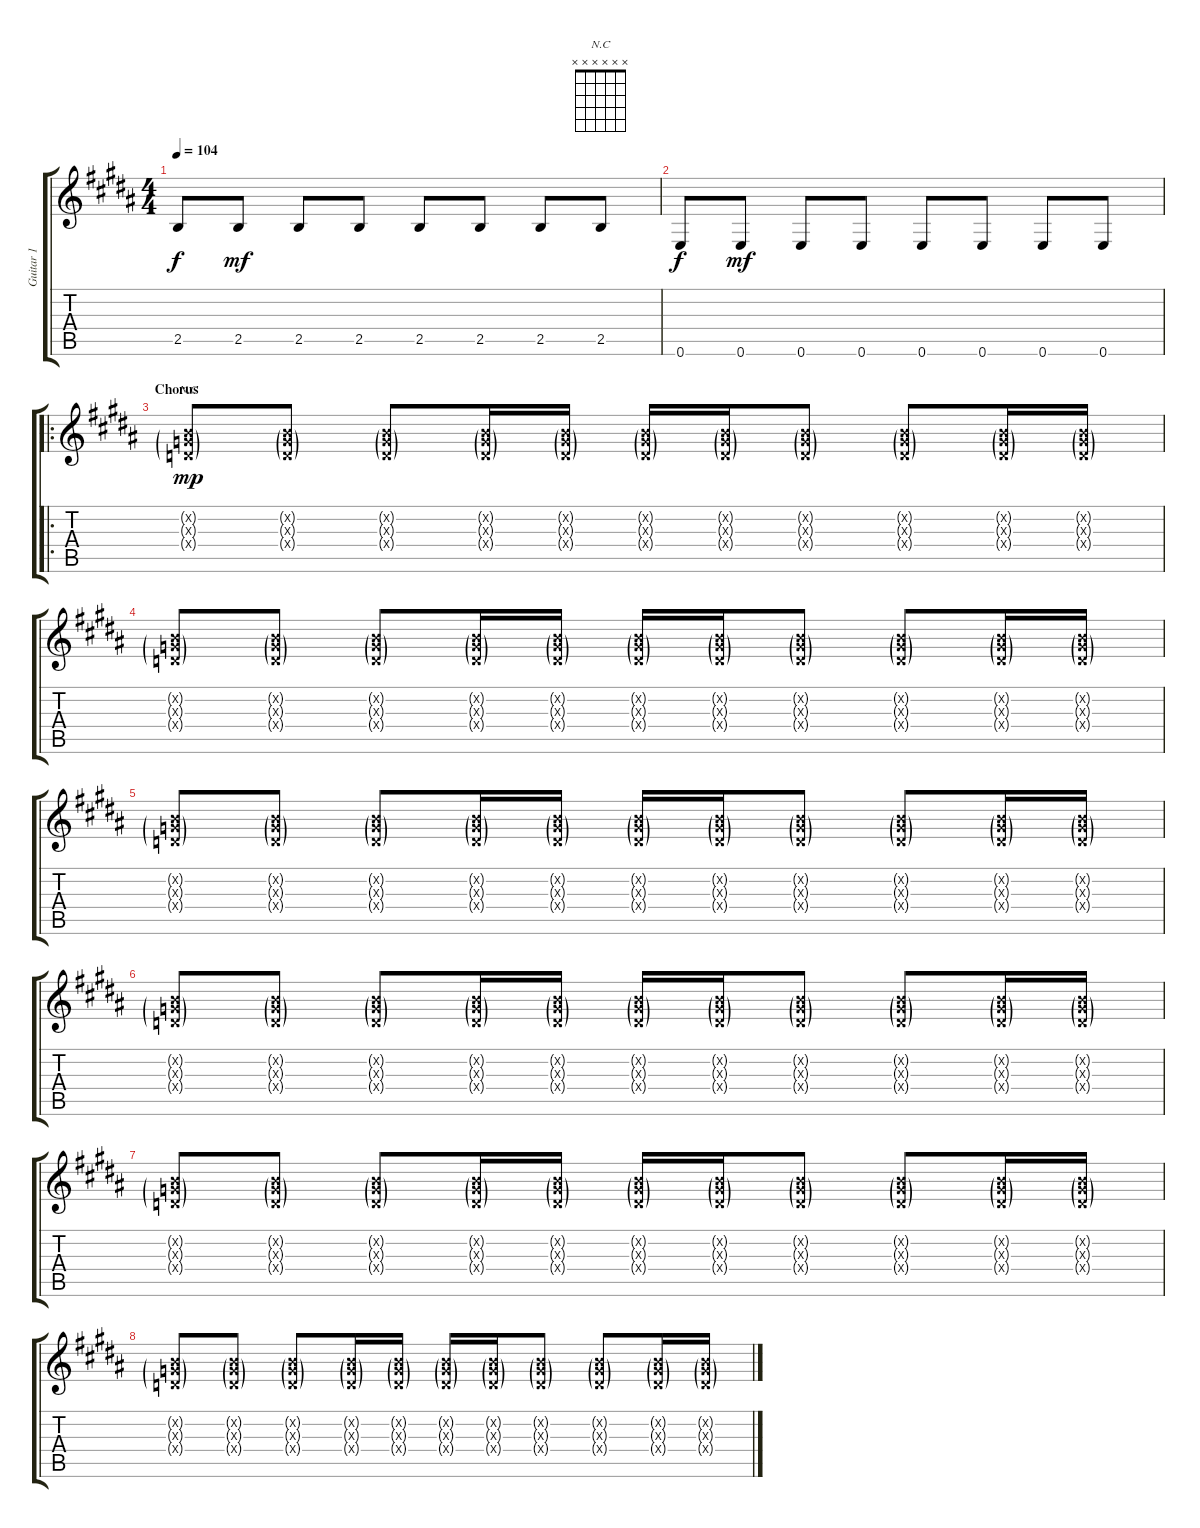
\track ("Guitar 1" "Guitar 1") {instrument electricguitarclean}
\staff {score tabs}
\tuning (E4 B3 G3 D3 A2 E2) {hide}
\chord ("N.C" x x x x x x)
\ts (4 4)
\tempo 104
\clef g2
\ks b
2.5.8{dy f} 2.5.8{dy mf} 2.5.8 2.5.8 2.5.8 2.5.8 2.5.8 2.5.8 |
0.6.8{dy f} 0.6.8{dy mf} 0.6.8 0.6.8 0.6.8 0.6.8 0.6.8 0.6.8 |
\ro
\section ("" "Chorus")
(0.2{g x} 0.3{g x} 0.4{g x}).8{ch "N.C" dy mp} (0.2{g x} 0.3{g x} 0.4{g x}).8 (0.2{g x} 0.3{g x} 0.4{g x}).8 (0.2{g x} 0.3{g x} 0.4{g x}).16 (0.2{g x} 0.3{g x} 0.4{g x}).16 (0.2{g x} 0.3{g x} 0.4{g x}).16 (0.2{g x} 0.3{g x} 0.4{g x}).16 (0.2{g x} 0.3{g x} 0.4{g x}).8 (0.2{g x} 0.3{g x} 0.4{g x}).8 (0.2{g x} 0.3{g x} 0.4{g x}).16 (0.2{g x} 0.3{g x} 0.4{g x}).16 |
(0.2{g x} 0.3{g x} 0.4{g x}).8 (0.2{g x} 0.3{g x} 0.4{g x}).8 (0.2{g x} 0.3{g x} 0.4{g x}).8 (0.2{g x} 0.3{g x} 0.4{g x}).16 (0.2{g x} 0.3{g x} 0.4{g x}).16 (0.2{g x} 0.3{g x} 0.4{g x}).16 (0.2{g x} 0.3{g x} 0.4{g x}).16 (0.2{g x} 0.3{g x} 0.4{g x}).8 (0.2{g x} 0.3{g x} 0.4{g x}).8 (0.2{g x} 0.3{g x} 0.4{g x}).16 (0.2{g x} 0.3{g x} 0.4{g x}).16 |
(0.2{g x} 0.3{g x} 0.4{g x}).8 (0.2{g x} 0.3{g x} 0.4{g x}).8 (0.2{g x} 0.3{g x} 0.4{g x}).8 (0.2{g x} 0.3{g x} 0.4{g x}).16 (0.2{g x} 0.3{g x} 0.4{g x}).16 (0.2{g x} 0.3{g x} 0.4{g x}).16 (0.2{g x} 0.3{g x} 0.4{g x}).16 (0.2{g x} 0.3{g x} 0.4{g x}).8 (0.2{g x} 0.3{g x} 0.4{g x}).8 (0.2{g x} 0.3{g x} 0.4{g x}).16 (0.2{g x} 0.3{g x} 0.4{g x}).16 |
(0.2{g x} 0.3{g x} 0.4{g x}).8 (0.2{g x} 0.3{g x} 0.4{g x}).8 (0.2{g x} 0.3{g x} 0.4{g x}).8 (0.2{g x} 0.3{g x} 0.4{g x}).16 (0.2{g x} 0.3{g x} 0.4{g x}).16 (0.2{g x} 0.3{g x} 0.4{g x}).16 (0.2{g x} 0.3{g x} 0.4{g x}).16 (0.2{g x} 0.3{g x} 0.4{g x}).8 (0.2{g x} 0.3{g x} 0.4{g x}).8 (0.2{g x} 0.3{g x} 0.4{g x}).16 (0.2{g x} 0.3{g x} 0.4{g x}).16 |
(0.2{g x} 0.3{g x} 0.4{g x}).8 (0.2{g x} 0.3{g x} 0.4{g x}).8 (0.2{g x} 0.3{g x} 0.4{g x}).8 (0.2{g x} 0.3{g x} 0.4{g x}).16 (0.2{g x} 0.3{g x} 0.4{g x}).16 (0.2{g x} 0.3{g x} 0.4{g x}).16 (0.2{g x} 0.3{g x} 0.4{g x}).16 (0.2{g x} 0.3{g x} 0.4{g x}).8 (0.2{g x} 0.3{g x} 0.4{g x}).8 (0.2{g x} 0.3{g x} 0.4{g x}).16 (0.2{g x} 0.3{g x} 0.4{g x}).16 |
(0.2{g x} 0.3{g x} 0.4{g x}).8 (0.2{g x} 0.3{g x} 0.4{g x}).8 (0.2{g x} 0.3{g x} 0.4{g x}).8 (0.2{g x} 0.3{g x} 0.4{g x}).16 (0.2{g x} 0.3{g x} 0.4{g x}).16 (0.2{g x} 0.3{g x} 0.4{g x}).16 (0.2{g x} 0.3{g x} 0.4{g x}).16 (0.2{g x} 0.3{g x} 0.4{g x}).8 (0.2{g x} 0.3{g x} 0.4{g x}).8 (0.2{g x} 0.3{g x} 0.4{g x}).16 (0.2{g x} 0.3{g x} 0.4{g x}).16
